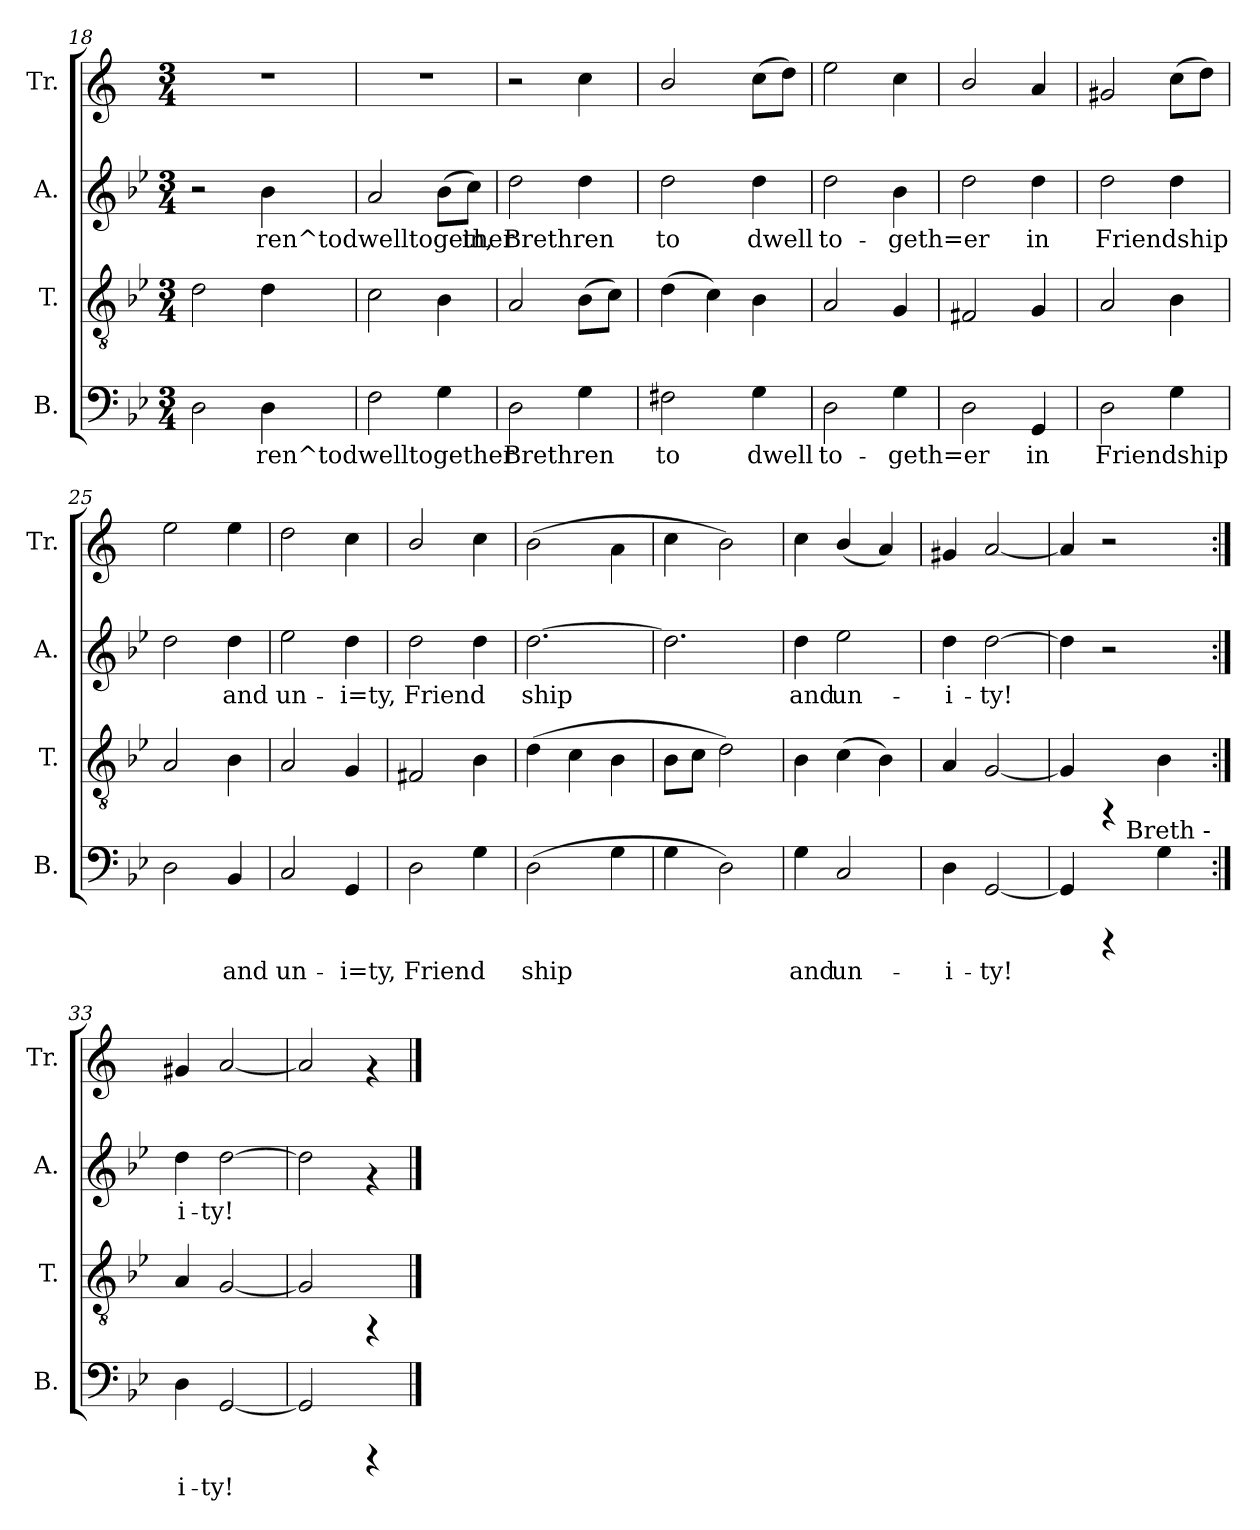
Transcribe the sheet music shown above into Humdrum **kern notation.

**kern	**text	**kern	**kern	**text	**kern
*part4	*part4	*part3	*part2	*part2	*part1
*staff4	*staff4	*staff3	*staff2	*staff2	*staff1
*I"B.	*	*I"T.	*I"A.	*	*I"Tr.
*I'B.	*	*I'T.	*I'A.	*	*I'Tr.
*clefF4	*	*clefGv2	*clefG2	*	*clefG2
*	*	*	*	*	*ITrd1c2
*k[b-e-]	*	*k[b-e-]	*k[b-e-]	*	*k[b-e-]
*B-:	*	*B-:	*B-:	*	*B-:
*M3/4	*	*M3/4	*M3/4	*	*M3/4
=18	=18	=18	=18	=18	=18
!	!LO:LY:a:rj	!	!	!	!
2D\	.	2d\	2r	.	2.r
!	!LO:LY:a:rj	!	!	!LO:LY:b:rj	!
4D\	ren^todwelltogether	4d\	4b-\	ren^todwelltogether	.
=19	=19	=19	=19	=19	=19
!	!LO:LY:a:rj	!	!	!LO:LY:b:rj	!
2F\	.	2c\	2a/	.	2.r
!	!LO:LY:a:rj	!	!	!LO:LY:b:rj	!
4G\	.	4B-\	(>8b-\L	.	.
!	!	!	!	!LO:LY:b:rj	!
.	.	.	8cc\J)	in,	.
=20	=20	=20	=20	=20	=20
!	!LO:LY:a:rj	!	!	!LO:LY:b:rj	!
2D\	Brethren	2A/	2dd\	Brethren	2r
!	!LO:LY:a:rj	!	!	!LO:LY:b:rj	!
4G\	.	(>8B-\L	4dd\	.	4b-\
.	.	8c\J)	.	.	.
=21	=21	=21	=21	=21	=21
!	!LO:LY:a:rj	!	!	!LO:LY:b:rj	!
2F#X\	to	(>4d\	2dd\	to	2a/
.	.	4c\)	.	.	.
!	!LO:LY:a:rj	!	!	!LO:LY:b:rj	!
4G\	dwell	4B-\	4dd\	dwell	(>8b-\L
.	.	.	.	.	8cc\J)
=22	=22	=22	=22	=22	=22
!	!LO:LY:a:rj	!	!	!LO:LY:b:rj	!
2D\	to-	2A/	2dd\	to-	2dd\
!	!LO:LY:a:rj	!	!	!LO:LY:b:rj	!
4G\	-geth=er	4G/	4b-\	-geth=er	4b-\
=23	=23	=23	=23	=23	=23
!	!LO:LY:a:rj	!	!	!LO:LY:b:rj	!
2D\	.	2F#X/	2dd\	.	2a/
!	!LO:LY:a:rj	!	!	!LO:LY:b:rj	!
4GG/	in	4G/	4dd\	in	4g/
=24	=24	=24	=24	=24	=24
!	!LO:LY:a:rj	!	!	!LO:LY:b:rj	!
2D\	Friendship	2A/	2dd\	Friendship	2f#X/
!	!LO:LY:a:rj	!	!	!LO:LY:b:rj	!
4G\	.	4B-\	4dd\	.	(>8b-\L
.	.	.	.	.	8cc\J)
=25	=25	=25	=25	=25	=25
!	!LO:LY:a:rj	!	!	!LO:LY:b:rj	!
2D\	.	2A/	2dd\	.	2dd\
!	!LO:LY:a:rj	!	!	!LO:LY:b:rj	!
4BB-/	and	4B-\	4dd\	and	4dd\
=26	=26	=26	=26	=26	=26
!	!LO:LY:a:rj	!	!	!LO:LY:b:rj	!
2C/	un-	2A/	2ee-\	un-	2cc\
!	!LO:LY:a:rj	!	!	!LO:LY:b:rj	!
4GG/	-i=ty,	4G/	4dd\	-i=ty,	4b-\
=27	=27	=27	=27	=27	=27
!	!LO:LY:a:rj	!	!	!LO:LY:b:rj	!
2D\	Friend	2F#X/	2dd\	Friend	2a/
!	!LO:LY:a:rj	!	!	!LO:LY:b:rj	!
4G\	.	4B-\	4dd\	.	4b-\
=28	=28	=28	=28	=28	=28
!	!LO:LY:a:rj	!	!	!LO:LY:b:rj	!
(>2D\	ship-	(>4d\	[>2.dd\	ship-	(>2a\
.	.	4c\	.	.	.
!	!LO:LY:a:rj	!	!	!	!
4G\	--	4B-\	.	.	4g\
=29	=29	=29	=29	=29	=29
!	!LO:LY:a:rj	!	!	!LO:LY:b:rj	!
4G\	--	8B-\L	2.dd\]	--	4b-\
.	.	8c\J	.	.	.
!	!LO:LY:a:rj	!	!	!	!
2D\)	--	2d\)	.	.	2a\)
=30	=30	=30	=30	=30	=30
!	!LO:LY:a:rj	!	!	!LO:LY:b:rj	!
4G\	-and	4B-\	4dd\	-and	4b-\
!	!LO:LY:a:rj	!	!	!LO:LY:b:rj	!
2C/	un-	(>4c\	2ee-\	un-	(<4a/
.	.	4B-\)	.	.	4g/)
=31	=31	=31	=31	=31	=31
!	!LO:LY:a:rj	!	!	!LO:LY:b:rj	!
4D\	-i-	4A/	4dd\	-i-	4f#X/
!	!LO:LY:a:rj	!	!	!LO:LY:b:rj	!
[<2GG/	-ty!-	[<2G/	[>2dd\	-ty!-	[<2g/
=32	=32	=32	=32	=32	=32
!	!LO:LY:a:rj	!	!	!LO:LY:b:rj	!
*^	*	*	*	*	*
4GG/]	4ryy	--	4G/]	4dd\]	--	4g/]
4rCCC	16.ryy	.	4rFF	2r	.	2r
!	!LO:TX:a:t=Breth -	!	!	!	!	!
.	4ryy	.	.	.	.	.
!	!	!LO:LY:a:rj	!	!	!	!
4G\	.	--	4B-\	.	.	.
.	8ryy	.	.	.	.	.
.	32ryy	.	.	.	.	.
=33:|!	=33:|!	=33:|!	=33:|!	=33:|!	=33:|!	=33:|!
!	!	!LO:LY:a:rj	!	!	!LO:LY:b:rj	!
*v	*v	*	*	*	*	*
4D\	-i-	4A/	4dd\	-i-	4f#X/
!	!LO:LY:a:rj	!	!	!LO:LY:b:rj	!
[<2GG/	-ty!	[<2G/	[>2dd\	-ty!	[<2g/
=34	=34	=34	=34	=34	=34
!	!LO:LY:a:rj	!	!	!LO:LY:b:rj	!
2GG/]	.	2G/]	2dd\]	.	2g/]
4rCCC	.	4rFF	4rf	.	4rf
==	==	==	==	==	==
*-	*-	*-	*-	*-	*-
